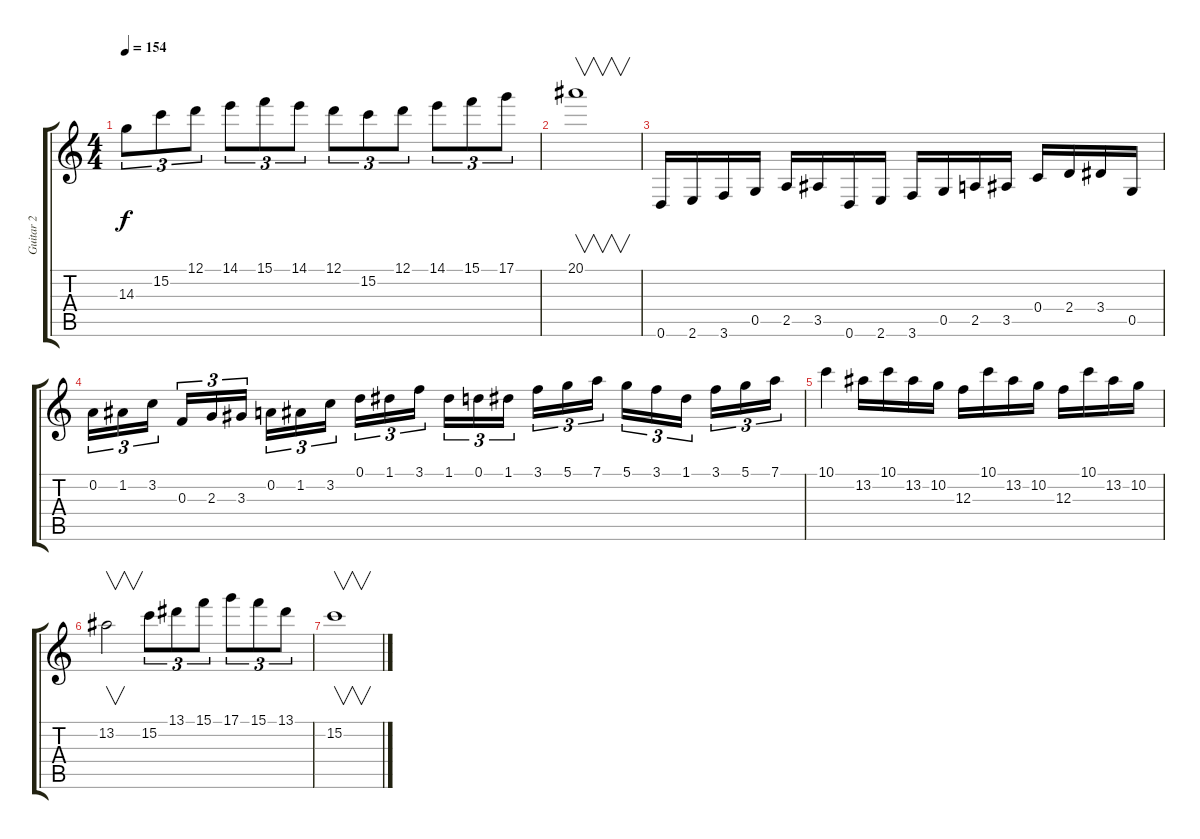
\track ("Guitar 2" "Guitar 2") {instrument distortionguitar}
\staff {score tabs}
\tuning (D4 A3 F3 C3 G2 D2) {hide}
\ts (4 4)
\tempo 154
\clef g2
\ks c
14.3.8{tu (3 2) dy f} 15.2.8{tu (3 2)} 12.1.8{tu (3 2)} 14.1.8{tu (3 2)} 15.1.8{tu (3 2)} 14.1.8{tu (3 2)} 12.1.8{tu (3 2)} 15.2.8{tu (3 2)} 12.1.8{tu (3 2)} 14.1.8{tu (3 2)} 15.1.8{tu (3 2)} 17.1.8{tu (3 2)} |
20.1.1{v} |
0.6.16 2.6.16 3.6.16 0.5.16 2.5.16 3.5.16 0.6.16 2.6.16 3.6.16 0.5.16 2.5.16 3.5.16 0.4.16 2.4.16 3.4.16 0.5.16 |
0.2.16{tu (3 2)} 1.2.16{tu (3 2)} 3.2.16{tu (3 2)} 0.3.16{tu (3 2)} 2.3.16{tu (3 2)} 3.3.16{tu (3 2)} 0.2.16{tu (3 2)} 1.2.16{tu (3 2)} 3.2.16{tu (3 2)} 0.1.16{tu (3 2)} 1.1.16{tu (3 2)} 3.1.16{tu (3 2)} 1.1.16{tu (3 2)} 0.1.16{tu (3 2)} 1.1.16{tu (3 2)} 3.1.16{tu (3 2)} 5.1.16{tu (3 2)} 7.1.16{tu (3 2)} 5.1.16{tu (3 2)} 3.1.16{tu (3 2)} 1.1.16{tu (3 2)} 3.1.16{tu (3 2)} 5.1.16{tu (3 2)} 7.1.16{tu (3 2)} |
10.1.4 13.2.16 10.1.16 13.2.16 10.2.16 12.3.16 10.1.16 13.2.16 10.2.16 12.3.16 10.1.16 13.2.16 10.2.16 |
13.2.2{v} 15.2.8{tu (3 2)} 13.1.8{tu (3 2)} 15.1.8{tu (3 2)} 17.1.8{tu (3 2)} 15.1.8{tu (3 2)} 13.1.8{tu (3 2)} |
15.2.1{v}
